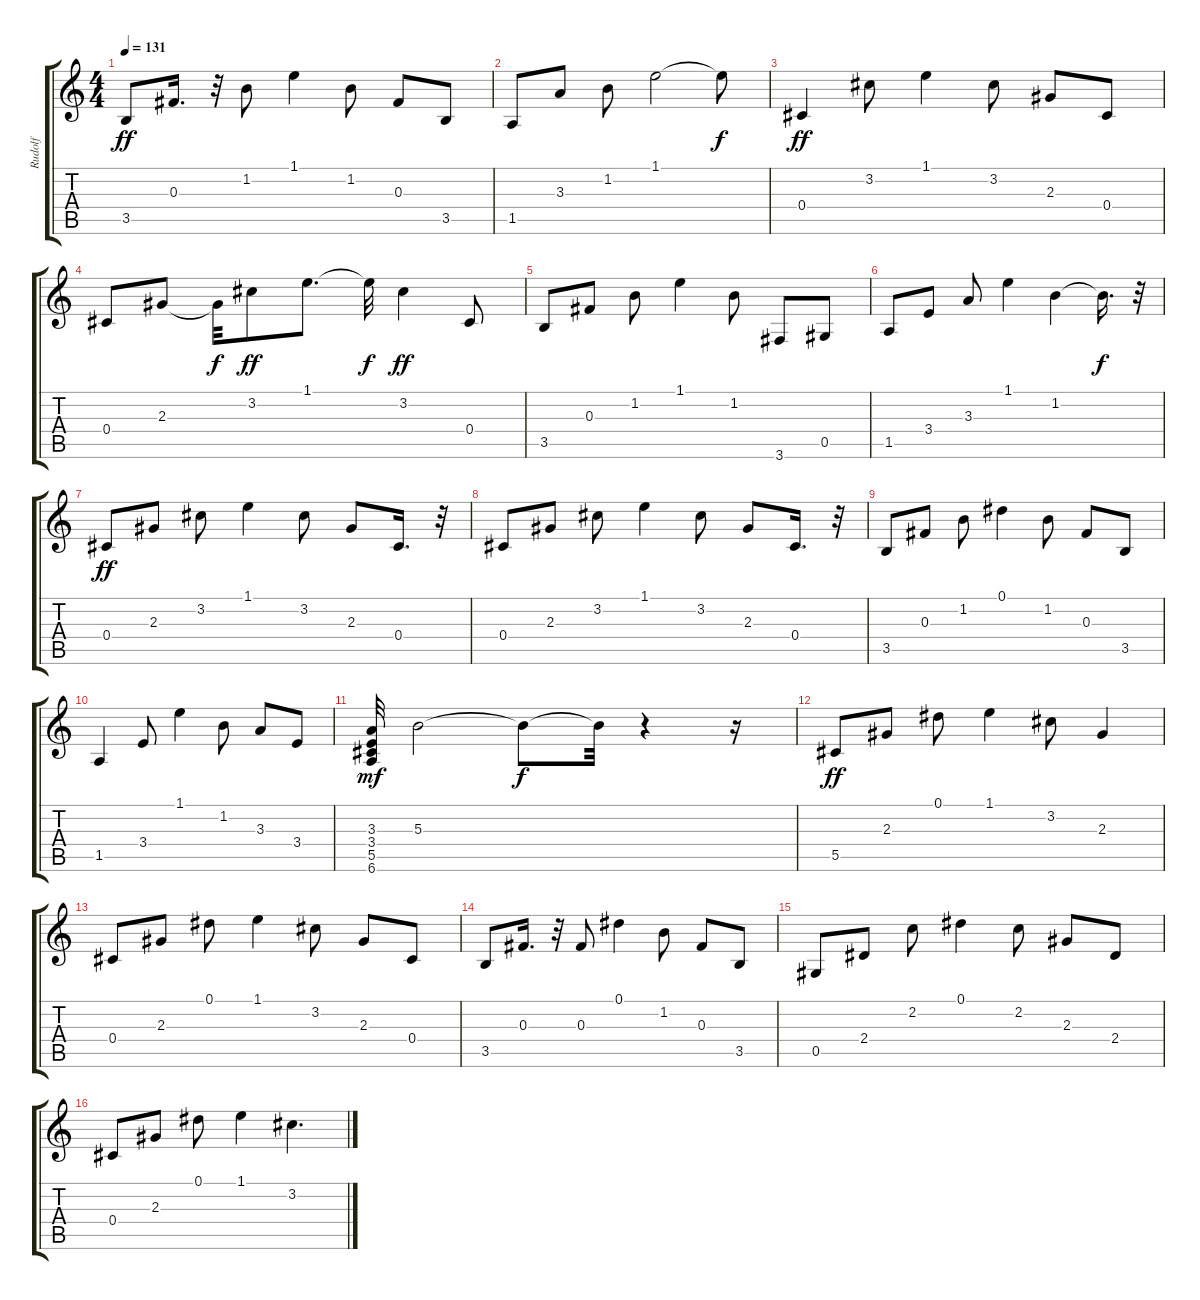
\track ("Rudolf" "Rudolf") {instrument acousticguitarsteel}
\staff {score tabs}
\tuning (Eb4 Bb3 Gb3 Db3 Ab2 Eb2) {hide}
\ts (4 4)
\tempo 131
\clef g2
\ks c
3.5.8{dy ff} 0.3.16{d} r.32 1.2.8 1.1.4 1.2.8 0.3.8 3.5.8 |
1.5.8 3.3.8 1.2.8 1.1.2 1.1{t}.8{dy f} |
0.4.4{dy ff} 3.2.8 1.1.4 3.2.8 2.3.8 0.4.8 |
0.4.8 2.3.8 2.3{t}.32{dy f} 3.2.8{dy ff} 1.1.8{d} 1.1{t}.32{dy f} 3.2.4{dy ff} 0.4.8 |
3.5.8 0.3.8 1.2.8 1.1.4 1.2.8 3.6.8 0.5.8 |
1.5.8 3.4.8 3.3.8 1.1.4 1.2.4 1.2{t}.16{d dy f} r.32 |
0.4.8{dy ff} 2.3.8 3.2.8 1.1.4 3.2.8 2.3.8 0.4.16{d} r.32 |
0.4.8 2.3.8 3.2.8 1.1.4 3.2.8 2.3.8 0.4.16{d} r.32 |
3.5.8 0.3.8 1.2.8 0.1.4 1.2.8 0.3.8 3.5.8 |
1.5.4 3.4.8 1.1.4 1.2.8 3.3.8 3.4.8 |
(3.3 3.4 5.5 6.6).32{dy mf} 5.3.2 5.3{t}.8{dy f} 5.3{t}.32 r.4 r.16 |
5.5.8{dy ff} 2.3.8 0.1.8 1.1.4 3.2.8 2.3.4 |
0.4.8 2.3.8 0.1.8 1.1.4 3.2.8 2.3.8 0.4.8 |
3.5.8 0.3.16{d} r.32 0.3.8 0.1.4 1.2.8 0.3.8 3.5.8 |
0.5.8 2.4.8 2.2.8 0.1.4 2.2.8 2.3.8 2.4.8 |
0.4.8 2.3.8 0.1.8 1.1.4 3.2.4{d}
